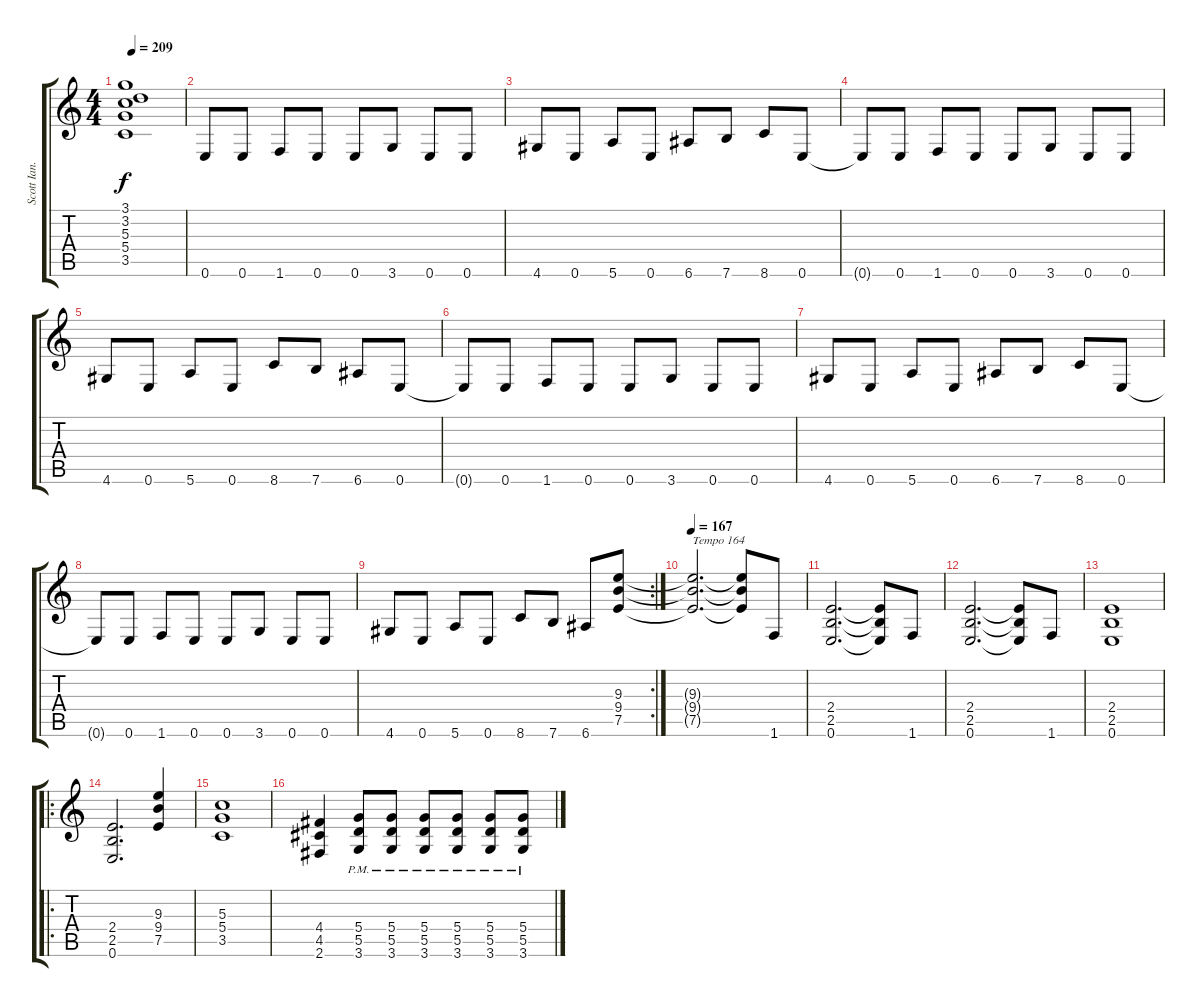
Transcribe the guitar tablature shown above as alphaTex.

\track ("Scott Ian." "Scott Ian.") {solo instrument distortionguitar}
\staff {score tabs}
\tuning (E4 B3 G3 D3 A2 E2) {hide}
\ts (4 4)
\tempo 209
\clef g2
\ks c
(3.1 3.2 5.3 5.4 3.5).1{dy f} |
0.6.8 0.6.8 1.6.8 0.6.8 0.6.8 3.6.8 0.6.8 0.6.8 |
4.6.8 0.6.8 5.6.8 0.6.8 6.6.8 7.6.8 8.6.8 0.6.8 |
0.6{t}.8 0.6.8 1.6.8 0.6.8 0.6.8 3.6.8 0.6.8 0.6.8 |
4.6.8 0.6.8 5.6.8 0.6.8 8.6.8 7.6.8 6.6.8 0.6.8 |
0.6{t}.8 0.6.8 1.6.8 0.6.8 0.6.8 3.6.8 0.6.8 0.6.8 |
4.6.8 0.6.8 5.6.8 0.6.8 6.6.8 7.6.8 8.6.8 0.6.8 |
0.6{t}.8 0.6.8 1.6.8 0.6.8 0.6.8 3.6.8 0.6.8 0.6.8 |
\rc 2
4.6.8 0.6.8 5.6.8 0.6.8 8.6.8 7.6.8 6.6.8 (9.3 9.4 7.5).8 |
\tempo 167
(9.3{t} 9.4{t} 7.5{t}).2{d txt "Tempo 164"} (9.3{t} 9.4{t} 7.5{t}).8 1.6.8 |
(2.4 2.5 0.6).2{d} (2.4{t} 2.5{t} 0.6{t}).8 1.6.8 |
(2.4 2.5 0.6).2{d} (2.4{t} 2.5{t} 0.6{t}).8 1.6.8 |
(2.4 2.5 0.6).1 |
\ro
(2.4 2.5 0.6).2{d} (9.3 9.4 7.5).4 |
(5.3 5.4 3.5).1 |
(4.4 4.5 2.6).4 (5.4{pm} 5.5{pm} 3.6{pm}).8 (5.4{pm} 5.5{pm} 3.6{pm}).8 (5.4{pm} 5.5{pm} 3.6{pm}).8 (5.4{pm} 5.5{pm} 3.6{pm}).8 (5.4{pm} 5.5{pm} 3.6{pm}).8 (5.4{pm} 5.5{pm} 3.6{pm}).8
